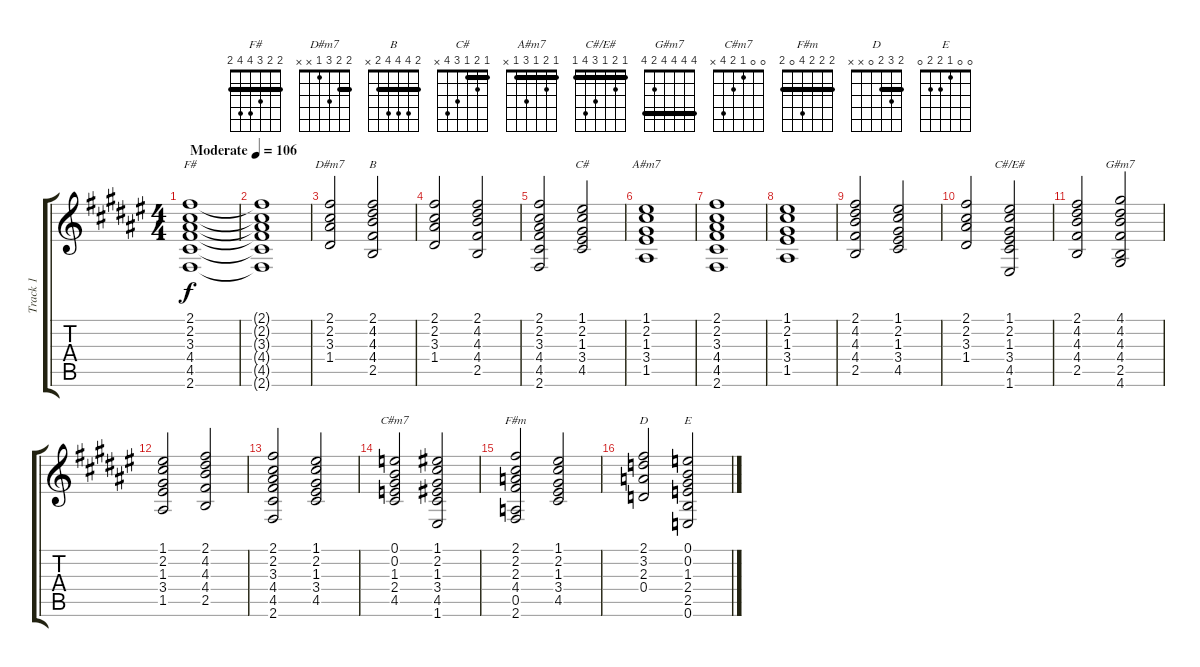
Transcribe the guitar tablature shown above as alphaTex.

\track ("Track 1" "Track 1") {instrument acousticguitarsteel}
\staff {score tabs}
\tuning (E4 B3 G3 D3 A2 E2) {hide}
\chord ("F#" 2 2 3 4 4 2) {barre 2}
\chord ("D#m7" 2 2 3 1 x x) {barre 2}
\chord ("B" 2 4 4 4 2 x) {barre 2}
\chord ("C#" 1 2 1 3 4 x) {barre 1}
\chord ("A#m7" 1 2 1 3 1 x) {barre 1}
\chord ("C#/E#" 1 2 1 3 4 1) {barre 1}
\chord ("G#m7" 4 4 4 4 2 4) {barre 4}
\chord ("C#m7" 0 0 1 2 4 x)
\chord ("F#m" 2 2 2 4 0 2) {barre 2}
\chord ("D" 2 3 2 0 x x) {barre 2}
\chord ("E" 0 0 1 2 2 0)
\ts (4 4)
\tempo (106 "Moderate")
\clef g2
\ks f#
(2.1 2.2 3.3 4.4 4.5 2.6).1{ch "F#" dy f instrument acousticguitarsteel} |
(2.1{t} 2.2{t} 3.3{t} 4.4{t} 4.5{t} 2.6{t}).1 |
(2.1 2.2 3.3 1.4).2{ch "D#m7"} (2.1 4.2 4.3 4.4 2.5).2{ch "B"} |
(2.1 2.2 3.3 1.4).2 (2.1 4.2 4.3 4.4 2.5).2 |
(2.1 2.2 3.3 4.4 4.5 2.6).2 (1.1 2.2 1.3 3.4 4.5).2{ch "C#"} |
(1.1 2.2 1.3 3.4 1.5).1{ch "A#m7"} |
(2.1 2.2 3.3 4.4 4.5 2.6).1 |
(1.1 2.2 1.3 3.4 1.5).1 |
(2.1 4.2 4.3 4.4 2.5).2 (1.1 2.2 1.3 3.4 4.5).2 |
(2.1 2.2 3.3 1.4).2 (1.1 2.2 1.3 3.4 4.5 1.6).2{ch "C#/E#"} |
(2.1 4.2 4.3 4.4 2.5).2 (4.1 4.2 4.3 4.4 2.5 4.6).2{ch "G#m7"} |
(1.1 2.2 1.3 3.4 1.5).2 (2.1 4.2 4.3 4.4 2.5).2 |
(2.1 2.2 3.3 4.4 4.5 2.6).2 (1.1 2.2 1.3 3.4 4.5).2 |
(0.1 0.2 1.3 2.4 4.5).2{ch "C#m7"} (1.1 2.2 1.3 3.4 4.5 1.6).2 |
(2.1 2.2 2.3 4.4 0.5 2.6).2{ch "F#m"} (1.1 2.2 1.3 3.4 4.5).2 |
(2.1 3.2 2.3 0.4).2{ch "D"} (0.1 0.2 1.3 2.4 2.5 0.6).2{ch "E"}
